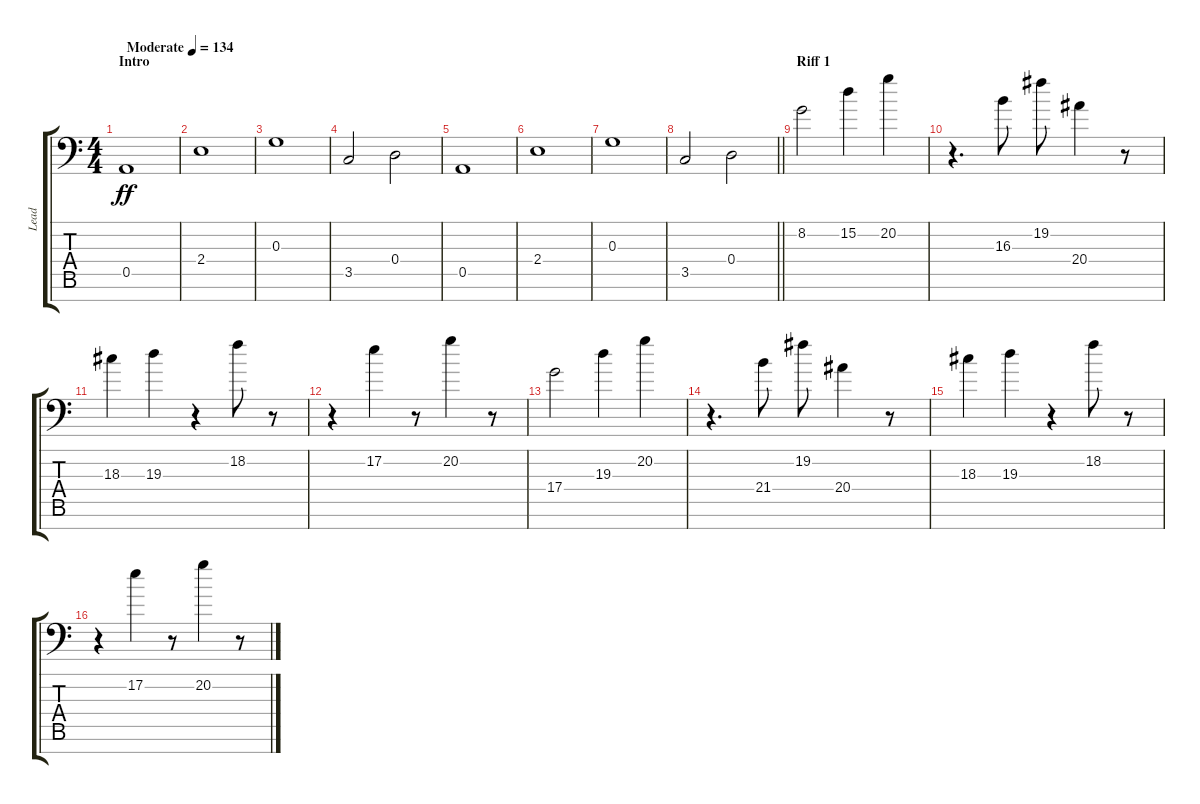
\track ("Lead" "Lead") {instrument lead2sawtooth}
\staff {score tabs}
\tuning (C8 B3 G3 D3 A2 E2 C-1) {hide}
\ts (4 4)
\section ("" "Intro")
\tempo (134 "Moderate")
\clef f4
\ks c
0.5.1{dy ff instrument lead2sawtooth} |
2.4.1 |
0.3.1 |
3.5.2 0.4.2 |
0.5.1 |
2.4.1 |
0.3.1 |
\barLineRight lightlight
3.5.2 0.4.2 |
\section ("" "Riff 1")
8.2.2 15.2.4 20.2.4 |
r.4{d} 16.3.8 19.2.8 20.4.4 r.8 |
18.3.4 19.3.4 r.4 18.2.8 r.8 |
r.4 17.2.4 r.8 20.2.4 r.8 |
17.4.2 19.3.4 20.2.4 |
r.4{d} 21.4.8 19.2.8 20.4.4 r.8 |
18.3.4 19.3.4 r.4 18.2.8 r.8 |
r.4 17.2.4 r.8 20.2.4 r.8
